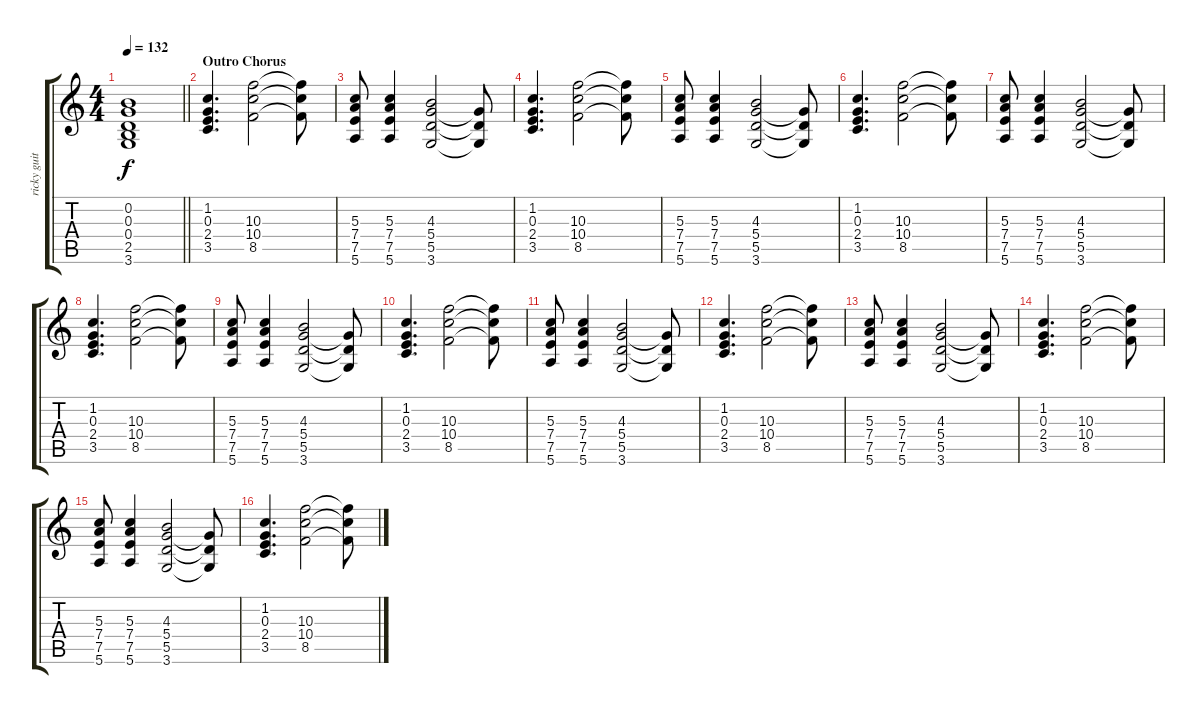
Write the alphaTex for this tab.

\track ("ricky guitar 1" "ricky guit") {instrument acousticguitarnylon}
\staff {score tabs}
\tuning (E4 B3 G3 D3 A2 E2) {hide}
\ts (4 4)
\tempo 132
\clef g2
\barLineRight lightlight
\ks c
(0.2{t} 0.3{t} 0.4{t} 2.5{t} 3.6{t}).1{dy f} |
\section ("" "Outro Chorus")
(1.2 0.3 2.4 3.5).4{d} (10.3 10.4 8.5).2 (10.3{t} 10.4{t} 8.5{t}).8 |
(5.3 7.4 7.5 5.6).8 (5.3 7.4 7.5 5.6).4 (4.3 5.4 5.5 3.6).2 (5.4{t} 5.5{t} 3.6{t}).8 |
(1.2 0.3 2.4 3.5).4{d} (10.3 10.4 8.5).2 (10.3{t} 10.4{t} 8.5{t}).8 |
(5.3 7.4 7.5 5.6).8 (5.3 7.4 7.5 5.6).4 (4.3 5.4 5.5 3.6).2 (5.4{t} 5.5{t} 3.6{t}).8 |
(1.2 0.3 2.4 3.5).4{d} (10.3 10.4 8.5).2 (10.3{t} 10.4{t} 8.5{t}).8 |
(5.3 7.4 7.5 5.6).8 (5.3 7.4 7.5 5.6).4 (4.3 5.4 5.5 3.6).2 (5.4{t} 5.5{t} 3.6{t}).8 |
(1.2 0.3 2.4 3.5).4{d} (10.3 10.4 8.5).2 (10.3{t} 10.4{t} 8.5{t}).8 |
(5.3 7.4 7.5 5.6).8 (5.3 7.4 7.5 5.6).4 (4.3 5.4 5.5 3.6).2 (5.4{t} 5.5{t} 3.6{t}).8 |
(1.2 0.3 2.4 3.5).4{d} (10.3 10.4 8.5).2 (10.3{t} 10.4{t} 8.5{t}).8 |
(5.3 7.4 7.5 5.6).8 (5.3 7.4 7.5 5.6).4 (4.3 5.4 5.5 3.6).2 (5.4{t} 5.5{t} 3.6{t}).8 |
(1.2 0.3 2.4 3.5).4{d} (10.3 10.4 8.5).2 (10.3{t} 10.4{t} 8.5{t}).8 |
(5.3 7.4 7.5 5.6).8 (5.3 7.4 7.5 5.6).4 (4.3 5.4 5.5 3.6).2 (5.4{t} 5.5{t} 3.6{t}).8 |
(1.2 0.3 2.4 3.5).4{d} (10.3 10.4 8.5).2 (10.3{t} 10.4{t} 8.5{t}).8 |
(5.3 7.4 7.5 5.6).8 (5.3 7.4 7.5 5.6).4 (4.3 5.4 5.5 3.6).2 (5.4{t} 5.5{t} 3.6{t}).8 |
(1.2 0.3 2.4 3.5).4{d} (10.3 10.4 8.5).2 (10.3{t} 10.4{t} 8.5{t}).8
